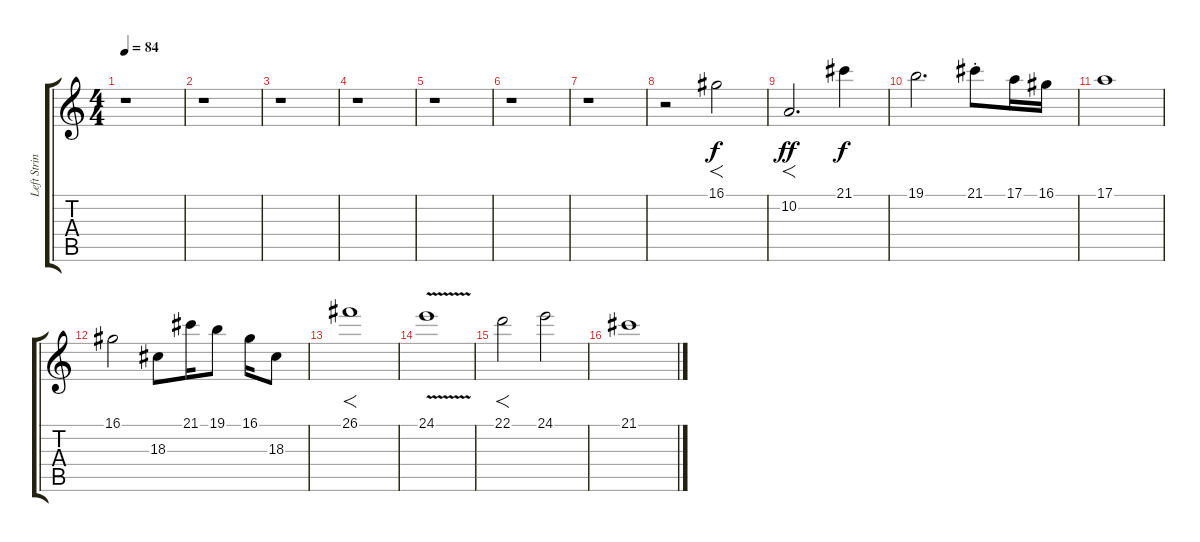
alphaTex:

\track ("Left Strings" "Left Strin") {instrument tremolostrings}
\staff {score tabs}
\tuning (E4 B3 G3 D3 A2 E2) {hide}
\ts (4 4)
\tempo 84
\clef g2
\ks c
r.1{dy f} |
r.1 |
r.1 |
r.1 |
r.1 |
r.1 |
r.1 |
r.2 16.1.2{f} |
10.2.2{f d dy ff} 21.1.4{dy f} |
19.1.2{d} 21.1{st}.8 17.1.16 16.1.16 |
17.1.1 |
16.1.2 18.3.8 21.1.16 19.1.8 16.1.16 18.3.8 |
26.1.1{f} |
24.1{v}.1 |
22.1.2{f} 24.1.2 |
21.1.1
